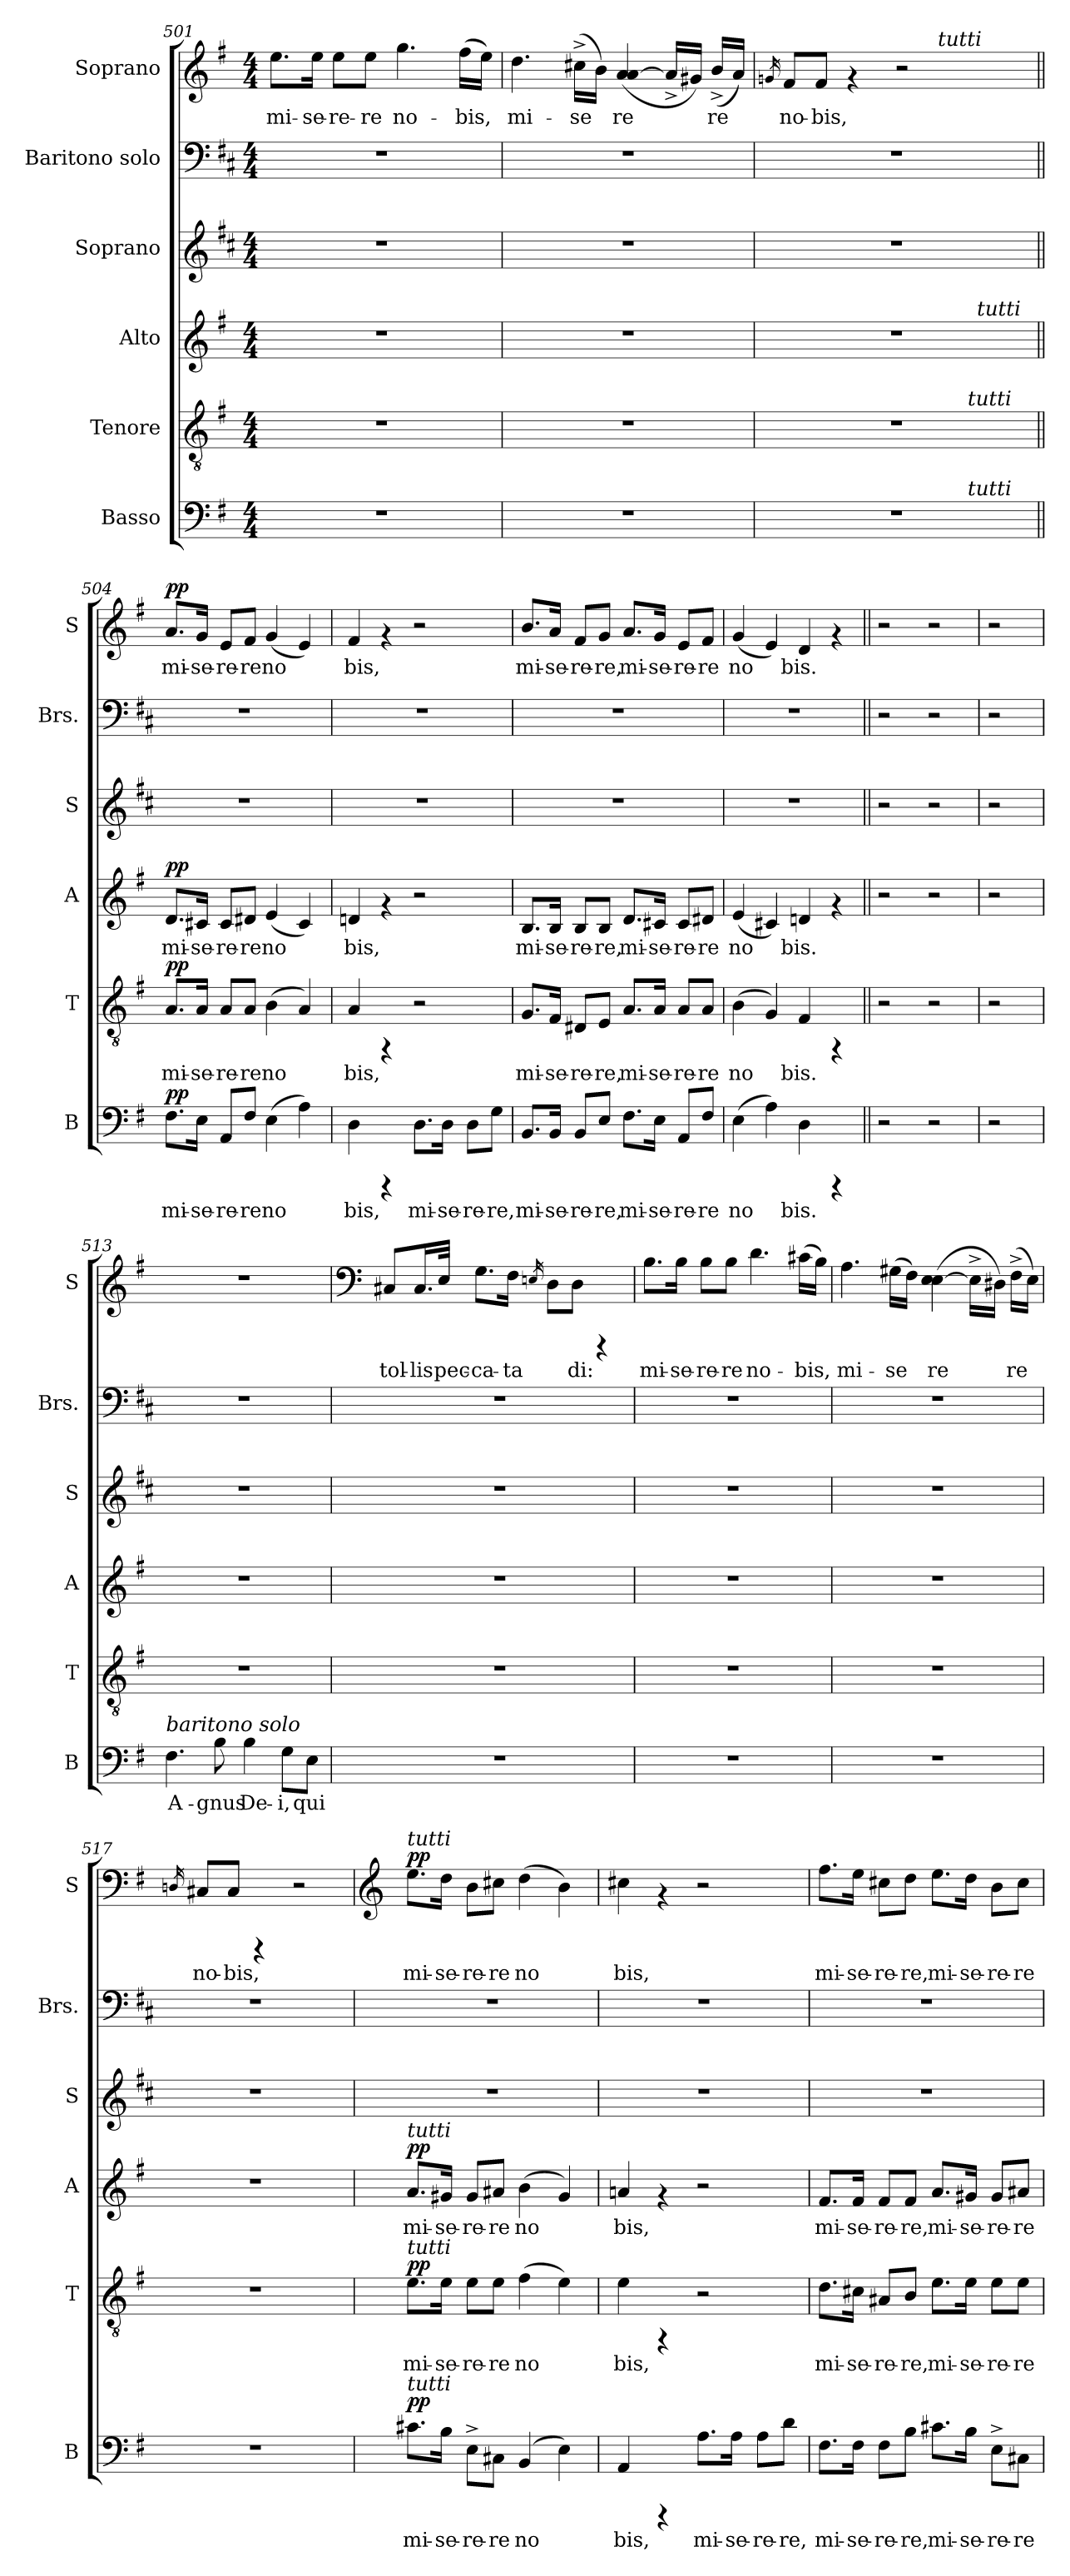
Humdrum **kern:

**kern	**text	**dynam	**kern	**text	**dynam	**kern	**text	**dynam	**kern	**kern	**kern	**text	**dynam
*part6	*part6	*part6	*part5	*part5	*part5	*part4	*part4	*part4	*part3	*part2	*part1	*part1	*part1
*staff6	*staff6	*staff6	*staff5	*staff5	*staff5	*staff4	*staff4	*staff4	*staff3	*staff2	*staff1	*staff1	*staff1
*I"Basso	*	*	*I"Tenore	*	*	*I"Alto	*	*	*I"Soprano	*I"Baritono  solo	*I"Soprano	*	*
*I'B	*	*	*I'T	*	*	*I'A	*	*	*I'S	*I'Brs.	*I'S	*	*
*clefF4	*	*	*clefGv2	*	*	*clefG2	*	*	*clefG2	*clefF4	*clefG2	*	*
*k[f#]	*	*	*k[f#]	*	*	*k[f#]	*	*	*k[f#c#]	*k[f#c#]	*k[f#]	*	*
*G:	*	*	*G:	*	*	*G:	*	*	*D:	*D:	*G:	*	*
*M4/4	*	*	*M4/4	*	*	*M4/4	*	*	*M4/4	*M4/4	*M4/4	*	*
=501	=501	=501	=501	=501	=501	=501	=501	=501	=501	=501	=501	=501	=501
!	!	!	!	!	!	!	!	!	!	!	!	!LO:LY:b:cj	!
1r	.	.	1r	.	.	1r	.	.	1r	1r	8.ee\L	mi-	.
!	!	!	!	!	!	!	!	!	!	!	!	!LO:LY:b:cj	!
.	.	.	.	.	.	.	.	.	.	.	16ee\J	-se-	.
!	!	!	!	!	!	!	!	!	!	!	!	!LO:LY:b:cj	!
.	.	.	.	.	.	.	.	.	.	.	8ee\L	-re-	.
!	!	!	!	!	!	!	!	!	!	!	!	!LO:LY:b:cj	!
.	.	.	.	.	.	.	.	.	.	.	8ee\J	-re	.
!	!	!	!	!	!	!	!	!	!	!	!	!LO:LY:b:cj	!
.	.	.	.	.	.	.	.	.	.	.	4.gg\	no-	.
!	!	!	!	!	!	!	!	!	!	!	!	!LO:LY:b:cj	!
.	.	.	.	.	.	.	.	.	.	.	(>16ff#\L	-bis,	.
!	!	!	!	!	!	!	!	!	!	!	!	!LO:LY:b:cj	!
.	.	.	.	.	.	.	.	.	.	.	16ee\J)	.	.
!!LO:LB:g=z
=502	=502	=502	=502	=502	=502	=502	=502	=502	=502	=502	=502	=502	=502
!	!	!	!	!	!	!	!	!	!	!	!	!LO:LY:b:cj	!
1r	.	.	1r	.	.	1r	.	.	1r	1r	4.dd\	mi-	.
!	!	!	!	!	!	!	!	!	!	!	!	!LO:LY:b:cj	!
.	.	.	.	.	.	.	.	.	.	.	(>16cc#X^<\L	-se-	.
!	!	!	!	!	!	!	!	!	!	!	!	!LO:LY:b:cj	!
.	.	.	.	.	.	.	.	.	.	.	16b\J)	--	.
!	!	!	!	!	!	!	!	!	!	!	!	!LO:LY:b:cj	!
.	.	.	.	.	.	.	.	.	.	.	(<4a/ [<4a/	-re-	.
!	!	!	!	!	!	!	!	!	!	!	!	!LO:LY:b:cj	!
.	.	.	.	.	.	.	.	.	.	.	16a^>/L]	--	.
!	!	!	!	!	!	!	!	!	!	!	!	!LO:LY:b:cj	!
.	.	.	.	.	.	.	.	.	.	.	16g#X/J)	--	.
!	!	!	!	!	!	!	!	!	!	!	!	!LO:LY:b:cj	!
.	.	.	.	.	.	.	.	.	.	.	(<16b^>/L	-re	.
!	!	!	!	!	!	!	!	!	!	!	!	!LO:LY:b:cj	!
.	.	.	.	.	.	.	.	.	.	.	16a/J)	.	.
=503	=503	=503	=503	=503	=503	=503	=503	=503	=503	=503	=503	=503	=503
.	.	.	.	.	.	.	.	.	.	.	16qgn/	.	.
!	!	!	!	!	!	!	!	!	!	!	!	!LO:LY:b:cj	!
*^	*	*	*^	*	*	*^	*	*	*	*	*^	*	*
1r	2.ryy	.	.	1r	2.ryy	.	.	1r	2ryy	.	.	1r	1r	8f#/L	2ryy	no-	.
!	!	!	!	!	!	!	!	!	!	!	!	!	!	!	!	!LO:LY:b:cj	!
.	.	.	.	.	.	.	.	.	.	.	.	.	.	8f#/J	.	-bis,	.
.	.	.	.	.	.	.	.	.	.	.	.	.	.	4rf	.	.	.
.	.	.	.	.	.	.	.	.	4ryy	.	.	.	.	2r	8ryy	.	.
.	.	.	.	.	.	.	.	.	.	.	.	.	.	.	64ryy	.	.
!	!	!	!	!	!	!	!	!	!	!	!	!	!	!	!LO:TX:a:i:t=tutti	!	!
.	.	.	.	.	.	.	.	.	.	.	.	.	.	.	4ryy	.	.
!	!	!	!	!	!LO:TX:a:i:t=tutti	!	!	!	!	!	!	!	!	!	!	!	!
!	!LO:TX:a:i:t=tutti	!	!	!	!	!	!	!	!	!	!	!	!	!	!	!	!
.	4ryy	.	.	.	4ryy	.	.	.	64ryy	.	.	.	.	.	.	.	.
!	!	!	!	!	!	!	!	!	!LO:TX:a:i:t=tutti	!	!	!	!	!	!	!	!
.	.	.	.	.	.	.	.	.	8...ryy	.	.	.	.	.	.	.	.
.	.	.	.	.	.	.	.	.	.	.	.	.	.	.	16..ryy	.	.
=504||	=504||	=504||	=504||	=504||	=504||	=504||	=504||	=504||	=504||	=504||	=504||	=504||	=504||	=504||	=504||	=504||	=504||
!	!	!LO:LY:b:cj	!LO:DY:a	!	!	!LO:LY:b:cj	!LO:DY:a	!	!	!LO:LY:b:cj	!LO:DY:a	!	!	!	!	!LO:LY:b:cj	!LO:DY:a
*v	*v	*	*	*	*	*	*	*v	*v	*	*	*	*	*v	*v	*	*
*	*	*	*v	*v	*	*	*	*	*	*	*	*	*	*
8.F#\L	mi-	pp	8.A/L	mi-	pp	8.d/L	mi-	pp	1r	1r	8.a/L	mi-	pp
!	!LO:LY:b:cj	!	!	!LO:LY:b:cj	!	!	!LO:LY:b:cj	!	!	!	!	!LO:LY:b:cj	!
16E\J	-se-	.	16A/J	-se-	.	16c#X/J	-se-	.	.	.	16g/J	-se-	.
!	!LO:LY:b:cj	!	!	!LO:LY:b:cj	!	!	!LO:LY:b:cj	!	!	!	!	!LO:LY:b:cj	!
8AA/L	-re-	.	8A/L	-re-	.	8c#/L	-re-	.	.	.	8e/L	-re-	.
!	!LO:LY:b:cj	!	!	!LO:LY:b:cj	!	!	!LO:LY:b:cj	!	!	!	!	!LO:LY:b:cj	!
8F#/J	-re	.	8A/J	-re	.	8d#X/J	-re	.	.	.	8f#/J	-re	.
!	!LO:LY:b:cj	!	!	!LO:LY:b:cj	!	!	!LO:LY:b:cj	!	!	!	!	!LO:LY:b:cj	!
(>4E\	no-	.	(>4B\	no-	.	(<4e/	no-	.	.	.	(<4g/	no-	.
!	!LO:LY:b:cj	!	!	!LO:LY:b:cj	!	!	!LO:LY:b:cj	!	!	!	!	!LO:LY:b:cj	!
4A\)	--	.	4A/)	--	.	4c#/)	--	.	.	.	4e/)	--	.
=505	=505	=505	=505	=505	=505	=505	=505	=505	=505	=505	=505	=505	=505
!	!LO:LY:b:cj	!	!	!LO:LY:b:cj	!	!	!LO:LY:b:cj	!	!	!	!	!LO:LY:b:cj	!
4D\	-bis,	.	4A/	-bis,	.	4dn/	-bis,	.	1r	1r	4f#/	-bis,	.
4rCCC	.	.	4rFF	.	.	4rf	.	.	.	.	4rf	.	.
!	!LO:LY:b:cj	!	!	!	!	!	!	!	!	!	!	!	!
8.D\L	mi-	.	2r	.	.	2r	.	.	.	.	2r	.	.
!	!LO:LY:b:cj	!	!	!	!	!	!	!	!	!	!	!	!
16D\J	-se-	.	.	.	.	.	.	.	.	.	.	.	.
!	!LO:LY:b:cj	!	!	!	!	!	!	!	!	!	!	!	!
8D\L	-re-	.	.	.	.	.	.	.	.	.	.	.	.
!	!LO:LY:b:cj	!	!	!	!	!	!	!	!	!	!	!	!
8G\J	-re,	.	.	.	.	.	.	.	.	.	.	.	.
!!LO:PB:g=z
=506	=506	=506	=506	=506	=506	=506	=506	=506	=506	=506	=506	=506	=506
!	!LO:LY:b:cj	!	!	!LO:LY:b:cj	!	!	!LO:LY:b:cj	!	!	!	!	!LO:LY:b:cj	!
8.BB/L	mi-	.	8.G/L	mi-	.	8.B/L	mi-	.	1r	1r	8.b/L	mi-	.
!	!LO:LY:b:cj	!	!	!LO:LY:b:cj	!	!	!LO:LY:b:cj	!	!	!	!	!LO:LY:b:cj	!
16BB/J	-se-	.	16F#/J	-se-	.	16B/J	-se-	.	.	.	16a/J	-se-	.
!	!LO:LY:b:cj	!	!	!LO:LY:b:cj	!	!	!LO:LY:b:cj	!	!	!	!	!LO:LY:b:cj	!
8BB/L	-re-	.	8D#X/L	-re-	.	8B/L	-re-	.	.	.	8f#/L	-re-	.
!	!LO:LY:b:cj	!	!	!LO:LY:b:cj	!	!	!LO:LY:b:cj	!	!	!	!	!LO:LY:b:cj	!
8E/J	-re,	.	8E/J	-re,	.	8B/J	-re,	.	.	.	8g/J	-re,	.
!	!LO:LY:b:cj	!	!	!LO:LY:b:cj	!	!	!LO:LY:b:cj	!	!	!	!	!LO:LY:b:cj	!
8.F#\L	mi-	.	8.A/L	mi-	.	8.d/L	mi-	.	.	.	8.a/L	mi-	.
!	!LO:LY:b:cj	!	!	!LO:LY:b:cj	!	!	!LO:LY:b:cj	!	!	!	!	!LO:LY:b:cj	!
16E\J	-se-	.	16A/J	-se-	.	16c#X/J	-se-	.	.	.	16g/J	-se-	.
!	!LO:LY:b:cj	!	!	!LO:LY:b:cj	!	!	!LO:LY:b:cj	!	!	!	!	!LO:LY:b:cj	!
8AA/L	-re-	.	8A/L	-re-	.	8c#/L	-re-	.	.	.	8e/L	-re-	.
!	!LO:LY:b:cj	!	!	!LO:LY:b:cj	!	!	!LO:LY:b:cj	!	!	!	!	!LO:LY:b:cj	!
8F#/J	-re	.	8A/J	-re	.	8d#X/J	-re	.	.	.	8f#/J	-re	.
=507	=507	=507	=507	=507	=507	=507	=507	=507	=507	=507	=507	=507	=507
!	!LO:LY:b:cj	!	!	!LO:LY:b:cj	!	!	!LO:LY:b:cj	!	!	!	!	!LO:LY:b:cj	!
(>4E\	no-	.	(>4B\	no-	.	(<4e/	no-	.	1r	1r	(<4g/	no-	.
!	!LO:LY:b:cj	!	!	!LO:LY:b:cj	!	!	!LO:LY:b:cj	!	!	!	!	!LO:LY:b:cj	!
4A\)	--	.	4G/)	--	.	4c#X/)	--	.	.	.	4e/)	--	.
!	!LO:LY:b:cj	!	!	!LO:LY:b:cj	!	!	!LO:LY:b:cj	!	!	!	!	!LO:LY:b:cj	!
4D\	-bis.	.	4F#/	-bis.	.	4dn/	-bis.	.	.	.	4d/	-bis.	.
4rCCC	.	.	4rFF	.	.	4rf	.	.	.	.	4rf	.	.
=508||	=508||	=508||	=508||	=508||	=508||	=508||	=508||	=508||	=508||	=508||	=508||	=508||	=508||
2r	.	.	2r	.	.	2r	.	.	2r	2r	2r	.	.
2r	.	.	2r	.	.	2r	.	.	2r	2r	2r	.	.
=509	=509	=509	=509	=509	=509	=509	=509	=509	=509	=509	=509	=509	=509
2r	.	.	2r	.	.	2r	.	.	2r	2r	2r	.	.
=510	=510	=510	=510	=510	=510	=510	=510	=510	=510	=510	=510	=510	=510
2r	.	.	2r	.	.	2r	.	.	2r	2r	2r	.	.
=511	=511	=511	=511	=511	=511	=511	=511	=511	=511	=511	=511	=511	=511
2r	.	.	2r	.	.	2r	.	.	2r	2r	2r	.	.
=512	=512	=512	=512	=512	=512	=512	=512	=512	=512	=512	=512	=512	=512
2r	.	.	2r	.	.	2r	.	.	2r	2r	2r	.	.
=513	=513	=513	=513	=513	=513	=513	=513	=513	=513	=513	=513	=513	=513
!LO:TX:a:i:t=baritono solo	!	!	!	!	!	!	!	!	!	!	!	!	!
!	!LO:LY:b:cj	!	!	!	!	!	!	!	!	!	!	!	!
4.F#\	A-	.	1r	.	.	1r	.	.	1r	1r	1r	.	.
!	!LO:LY:b:cj	!	!	!	!	!	!	!	!	!	!	!	!
8B\	-gnus	.	.	.	.	.	.	.	.	.	.	.	.
!	!LO:LY:b:cj	!	!	!	!	!	!	!	!	!	!	!	!
4B\	De-	.	.	.	.	.	.	.	.	.	.	.	.
!	!LO:LY:b:cj	!	!	!	!	!	!	!	!	!	!	!	!
8G\L	-i,	.	.	.	.	.	.	.	.	.	.	.	.
!	!LO:LY:b:cj	!	!	!	!	!	!	!	!	!	!	!	!
8E\J	qui	.	.	.	.	.	.	.	.	.	.	.	.
!!LO:LB:g=z
=514	=514	=514	=514	=514	=514	=514	=514	=514	=514	=514	=514	=514	=514
*	*	*	*	*	*	*	*	*	*	*	*clefF4	*	*
!	!	!	!	!	!	!	!	!	!	!	!	!LO:LY:b:cj	!
1r	.	.	1r	.	.	1r	.	.	1r	1r	8C#X/L	tol-	.
!	!	!	!	!	!	!	!	!	!	!	!	!LO:LY:b:cj	!
.	.	.	.	.	.	.	.	.	.	.	16.C#/	-lis	.
!	!	!	!	!	!	!	!	!	!	!	!	!LO:LY:b:cj	!
.	.	.	.	.	.	.	.	.	.	.	32E/J	pec-	.
!	!	!	!	!	!	!	!	!	!	!	!	!LO:LY:b:cj	!
.	.	.	.	.	.	.	.	.	.	.	8.G\L	-ca-	.
!	!	!	!	!	!	!	!	!	!	!	!	!LO:LY:b:cj	!
.	.	.	.	.	.	.	.	.	.	.	16F#\J	-ta	.
.	.	.	.	.	.	.	.	.	.	.	16qEn/	.	.
!	!	!	!	!	!	!	!	!	!	!	!	!LO:LY:b:cj	!
.	.	.	.	.	.	.	.	.	.	.	8D\L	.	.
!	!	!	!	!	!	!	!	!	!	!	!	!LO:LY:b:cj	!
.	.	.	.	.	.	.	.	.	.	.	8D\J	di:	.
.	.	.	.	.	.	.	.	.	.	.	4rCCC	.	.
=515	=515	=515	=515	=515	=515	=515	=515	=515	=515	=515	=515	=515	=515
!	!	!	!	!	!	!	!	!	!	!	!	!LO:LY:b:cj	!
1r	.	.	1r	.	.	1r	.	.	1r	1r	8.B\L	mi-	.
!	!	!	!	!	!	!	!	!	!	!	!	!LO:LY:b:cj	!
.	.	.	.	.	.	.	.	.	.	.	16B\J	-se-	.
!	!	!	!	!	!	!	!	!	!	!	!	!LO:LY:b:cj	!
.	.	.	.	.	.	.	.	.	.	.	8B\L	-re-	.
!	!	!	!	!	!	!	!	!	!	!	!	!LO:LY:b:cj	!
.	.	.	.	.	.	.	.	.	.	.	8B\J	-re	.
!	!	!	!	!	!	!	!	!	!	!	!	!LO:LY:b:cj	!
.	.	.	.	.	.	.	.	.	.	.	4.d\	no-	.
!	!	!	!	!	!	!	!	!	!	!	!	!LO:LY:b:cj	!
.	.	.	.	.	.	.	.	.	.	.	(>16c#X\L	-bis,	.
!	!	!	!	!	!	!	!	!	!	!	!	!LO:LY:b:cj	!
.	.	.	.	.	.	.	.	.	.	.	16B\J)	.	.
=516	=516	=516	=516	=516	=516	=516	=516	=516	=516	=516	=516	=516	=516
!	!	!	!	!	!	!	!	!	!	!	!	!LO:LY:b:cj	!
1r	.	.	1r	.	.	1r	.	.	1r	1r	4.A\	mi-	.
!	!	!	!	!	!	!	!	!	!	!	!	!LO:LY:b:cj	!
.	.	.	.	.	.	.	.	.	.	.	(>16G#X\L	-se-	.
!	!	!	!	!	!	!	!	!	!	!	!	!LO:LY:b:cj	!
.	.	.	.	.	.	.	.	.	.	.	16F#\J)	--	.
!	!	!	!	!	!	!	!	!	!	!	!	!LO:LY:b:cj	!
.	.	.	.	.	.	.	.	.	.	.	(>4E\ [>4E\	-re-	.
!	!	!	!	!	!	!	!	!	!	!	!	!LO:LY:b:cj	!
.	.	.	.	.	.	.	.	.	.	.	16E^<\L]	--	.
!	!	!	!	!	!	!	!	!	!	!	!	!LO:LY:b:cj	!
.	.	.	.	.	.	.	.	.	.	.	16D#X\J)	--	.
!	!	!	!	!	!	!	!	!	!	!	!	!LO:LY:b:cj	!
.	.	.	.	.	.	.	.	.	.	.	(>16F#^<\L	-re	.
!	!	!	!	!	!	!	!	!	!	!	!	!LO:LY:b:cj	!
.	.	.	.	.	.	.	.	.	.	.	16E\J)	.	.
=517	=517	=517	=517	=517	=517	=517	=517	=517	=517	=517	=517	=517	=517
.	.	.	.	.	.	.	.	.	.	.	16qDn/	.	.
!	!	!	!	!	!	!	!	!	!	!	!	!LO:LY:b:cj	!
1r	.	.	1r	.	.	1r	.	.	1r	1r	8C#X/L	no-	.
!	!	!	!	!	!	!	!	!	!	!	!	!LO:LY:b:cj	!
.	.	.	.	.	.	.	.	.	.	.	8C#/J	-bis,	.
.	.	.	.	.	.	.	.	.	.	.	4rCCC	.	.
.	.	.	.	.	.	.	.	.	.	.	2r	.	.
!!LO:LB:g=z
=518	=518	=518	=518	=518	=518	=518	=518	=518	=518	=518	=518	=518	=518
*	*	*	*	*	*	*	*	*	*	*	*clefG2	*	*
!	!	!	!	!	!	!	!	!	!	!	!LO:TX:a:i:t=tutti	!	!
!	!	!	!	!	!	!LO:TX:a:i:t=tutti	!	!	!	!	!	!	!
!	!	!	!LO:TX:a:i:t=tutti	!	!	!	!	!	!	!	!	!	!
!LO:TX:a:i:t=tutti	!	!	!	!	!	!	!	!	!	!	!	!	!
!	!LO:LY:b:cj	!LO:DY:a	!	!LO:LY:b:cj	!LO:DY:a	!	!LO:LY:b:cj	!LO:DY:a	!	!	!	!LO:LY:b:cj	!LO:DY:a
8.c#X\L	mi-	pp	8.e\L	mi-	pp	8.a/L	mi-	pp	1r	1r	8.ee\L	mi-	pp
!	!LO:LY:b:cj	!	!	!LO:LY:b:cj	!	!	!LO:LY:b:cj	!	!	!	!	!LO:LY:b:cj	!
16B\J	-se-	.	16e\J	-se-	.	16g#X/J	-se-	.	.	.	16dd\J	-se-	.
!	!LO:LY:b:cj	!	!	!LO:LY:b:cj	!	!	!LO:LY:b:cj	!	!	!	!	!LO:LY:b:cj	!
8E^<\L	-re-	.	8e\L	-re-	.	8g#/L	-re-	.	.	.	8b\L	-re-	.
!	!LO:LY:b:cj	!	!	!LO:LY:b:cj	!	!	!LO:LY:b:cj	!	!	!	!	!LO:LY:b:cj	!
8C#X\J	-re	.	8e\J	-re	.	8a#X/J	-re	.	.	.	8cc#X\J	-re	.
!	!LO:LY:b:cj	!	!	!LO:LY:b:cj	!	!	!LO:LY:b:cj	!	!	!	!	!LO:LY:b:cj	!
(>4BB/	no-	.	(>4f#\	no-	.	(>4b\	no-	.	.	.	(>4dd\	no-	.
!	!LO:LY:b:cj	!	!	!LO:LY:b:cj	!	!	!LO:LY:b:cj	!	!	!	!	!LO:LY:b:cj	!
4E\)	--	.	4e\)	--	.	4g#/)	--	.	.	.	4b\)	--	.
=519	=519	=519	=519	=519	=519	=519	=519	=519	=519	=519	=519	=519	=519
!	!LO:LY:b:cj	!	!	!LO:LY:b:cj	!	!	!LO:LY:b:cj	!	!	!	!	!LO:LY:b:cj	!
4AA/	-bis,	.	4e\	-bis,	.	4an/	-bis,	.	1r	1r	4cc#X\	-bis,	.
4rCCC	.	.	4rFF	.	.	4rf	.	.	.	.	4rf	.	.
!	!LO:LY:b:cj	!	!	!	!	!	!	!	!	!	!	!	!
8.A\L	mi-	.	2r	.	.	2r	.	.	.	.	2r	.	.
!	!LO:LY:b:cj	!	!	!	!	!	!	!	!	!	!	!	!
16A\J	-se-	.	.	.	.	.	.	.	.	.	.	.	.
!	!LO:LY:b:cj	!	!	!	!	!	!	!	!	!	!	!	!
8A\L	-re-	.	.	.	.	.	.	.	.	.	.	.	.
!	!LO:LY:b:cj	!	!	!	!	!	!	!	!	!	!	!	!
8d\J	-re,	.	.	.	.	.	.	.	.	.	.	.	.
=520	=520	=520	=520	=520	=520	=520	=520	=520	=520	=520	=520	=520	=520
!	!LO:LY:b:cj	!	!	!LO:LY:b:cj	!	!	!LO:LY:b:cj	!	!	!	!	!LO:LY:b:cj	!
8.F#\L	mi-	.	8.d\L	mi-	.	8.f#/L	mi-	.	1r	1r	8.ff#\L	mi-	.
!	!LO:LY:b:cj	!	!	!LO:LY:b:cj	!	!	!LO:LY:b:cj	!	!	!	!	!LO:LY:b:cj	!
16F#\J	-se-	.	16c#X\J	-se-	.	16f#/J	-se-	.	.	.	16ee\J	-se-	.
!	!LO:LY:b:cj	!	!	!LO:LY:b:cj	!	!	!LO:LY:b:cj	!	!	!	!	!LO:LY:b:cj	!
8F#\L	-re-	.	8A#X/L	-re-	.	8f#/L	-re-	.	.	.	8cc#X\L	-re-	.
!	!LO:LY:b:cj	!	!	!LO:LY:b:cj	!	!	!LO:LY:b:cj	!	!	!	!	!LO:LY:b:cj	!
8B\J	-re,	.	8B/J	-re,	.	8f#/J	-re,	.	.	.	8dd\J	-re,	.
!	!LO:LY:b:cj	!	!	!LO:LY:b:cj	!	!	!LO:LY:b:cj	!	!	!	!	!LO:LY:b:cj	!
8.c#X\L	mi-	.	8.e\L	mi-	.	8.a/L	mi-	.	.	.	8.ee\L	mi-	.
!	!LO:LY:b:cj	!	!	!LO:LY:b:cj	!	!	!LO:LY:b:cj	!	!	!	!	!LO:LY:b:cj	!
16B\J	-se-	.	16e\J	-se-	.	16g#X/J	-se-	.	.	.	16dd\J	-se-	.
!	!LO:LY:b:cj	!	!	!LO:LY:b:cj	!	!	!LO:LY:b:cj	!	!	!	!	!LO:LY:b:cj	!
8E^<\L	-re-	.	8e\L	-re-	.	8g#/L	-re-	.	.	.	8b\L	-re-	.
!	!LO:LY:b:cj	!	!	!LO:LY:b:cj	!	!	!LO:LY:b:cj	!	!	!	!	!LO:LY:b:cj	!
8C#X\J	-re	.	8e\J	-re	.	8a#X/J	-re	.	.	.	8cc#\J	-re	.
=	=	=	=	=	=	=	=	=	=	=	=	=	=
*-	*-	*-	*-	*-	*-	*-	*-	*-	*-	*-	*-	*-	*-
